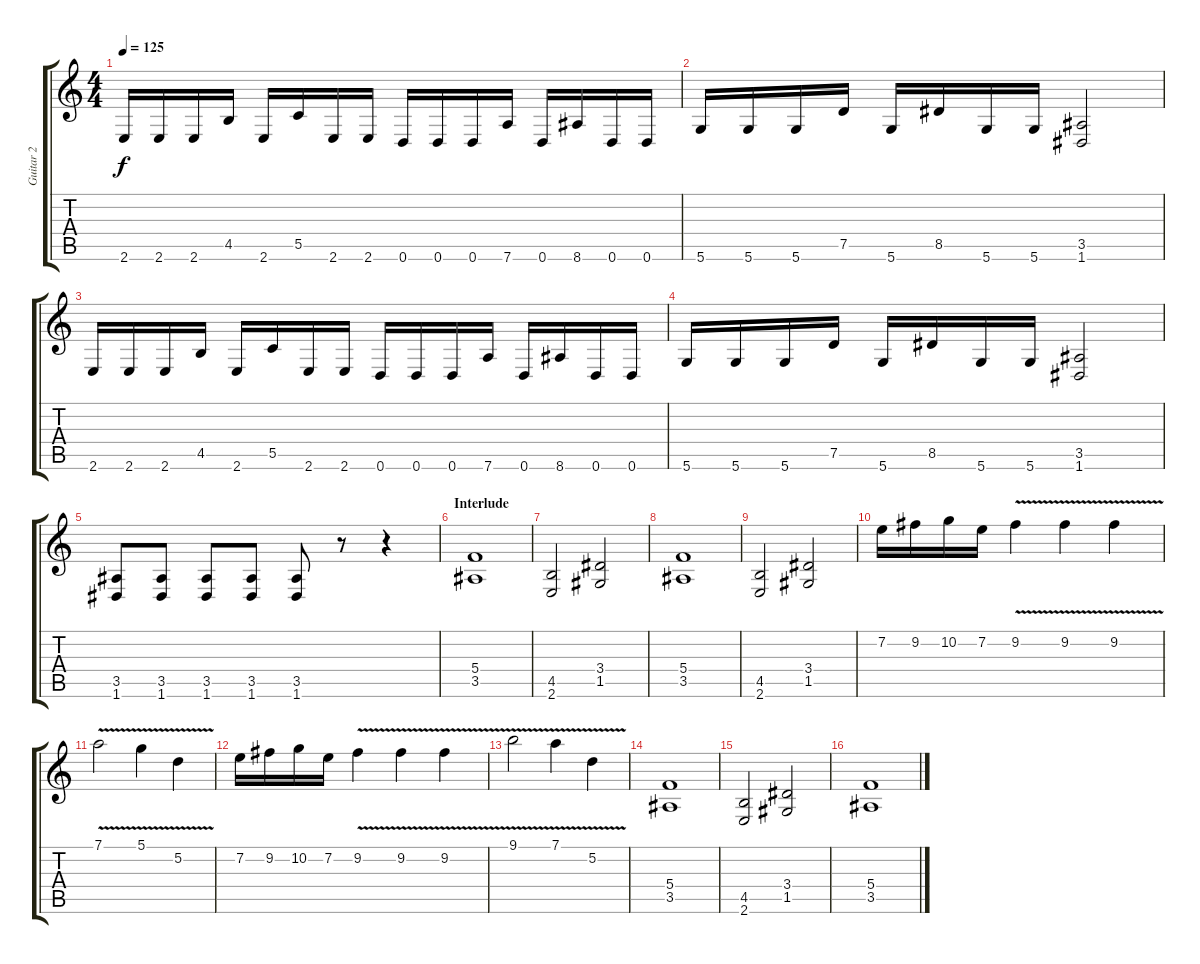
\track ("Guitar 2" "Guitar 2") {instrument distortionguitar}
\staff {score tabs}
\tuning (D4 A3 F3 C3 G2 D2) {hide}
\ts (4 4)
\tempo 125
\clef g2
\ks c
2.6.16{dy f balance 0} 2.6.16 2.6.16 4.5.16 2.6.16 5.5.16 2.6.16 2.6.16 0.6.16 0.6.16 0.6.16 7.6.16 0.6.16 8.6.16 0.6.16 0.6.16 |
5.6.16 5.6.16 5.6.16 7.5.16 5.6.16 8.5.16 5.6.16 5.6.16 (3.5 1.6).2 |
2.6.16 2.6.16 2.6.16 4.5.16 2.6.16 5.5.16 2.6.16 2.6.16 0.6.16 0.6.16 0.6.16 7.6.16 0.6.16 8.6.16 0.6.16 0.6.16 |
5.6.16 5.6.16 5.6.16 7.5.16 5.6.16 8.5.16 5.6.16 5.6.16 (3.5 1.6).2 |
(3.5 1.6).8 (3.5 1.6).8 (3.5 1.6).8 (3.5 1.6).8 (3.5 1.6).8 r.8 r.4 |
\section ("" "Interlude")
(5.4 3.5).1 |
(4.5 2.6).2 (3.4 1.5).2 |
(5.4 3.5).1 |
(4.5 2.6).2 (3.4 1.5).2 |
7.2.16{balance 4} 9.2.16 10.2.16 7.2.16 9.2{v}.4 9.2{v}.4 9.2{v}.4 |
7.1{v}.2 5.1{v}.4 5.2{v}.4 |
7.2.16 9.2.16 10.2.16 7.2.16 9.2{v}.4 9.2{v}.4 9.2{v}.4 |
9.1{v}.2 7.1{v}.4 5.2{v}.4 |
(5.4 3.5).1{balance 0} |
(4.5 2.6).2 (3.4 1.5).2 |
(5.4 3.5).1
